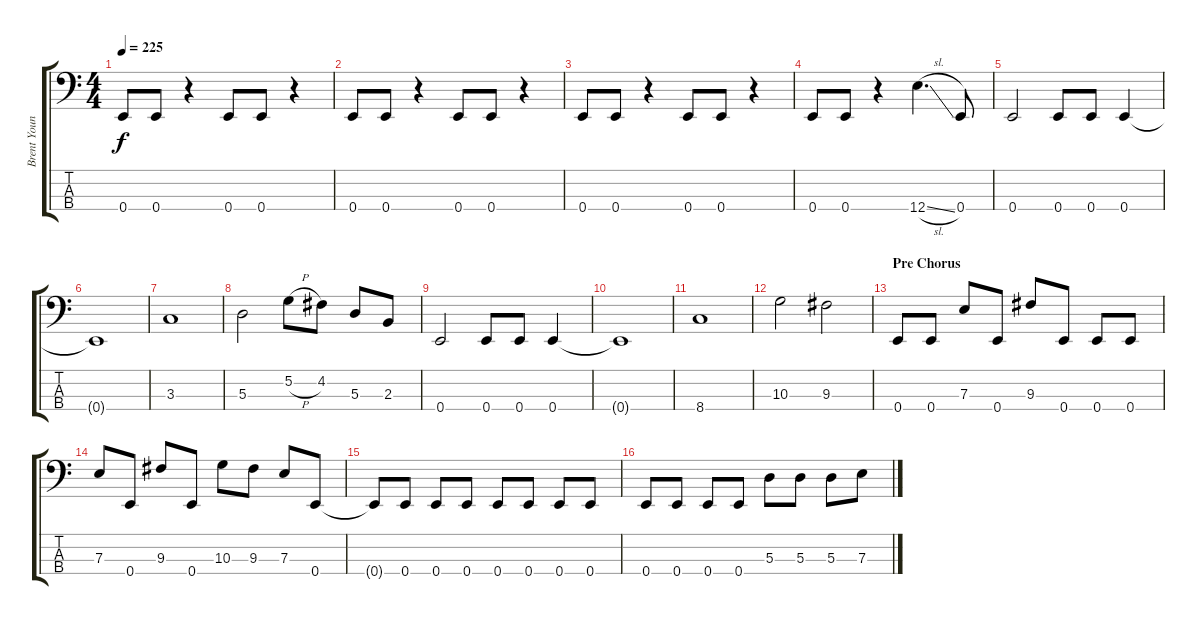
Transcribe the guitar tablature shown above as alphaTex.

\track ("Brent Young" "Brent Youn") {instrument electricbasspick}
\staff {score tabs}
\tuning (G2 D2 A1 E1) {hide}
\ts (4 4)
\tempo 225
\clef f4
\ks c
0.4.8{dy f} 0.4.8 r.4 0.4.8 0.4.8 r.4 |
0.4.8 0.4.8 r.4 0.4.8 0.4.8 r.4 |
0.4.8 0.4.8 r.4 0.4.8 0.4.8 r.4 |
0.4.8 0.4.8 r.4 12.4{sl}.4{d} 0.4.8 |
0.4.2 0.4.8 0.4.8 0.4.4 |
0.4{t}.1 |
3.3.1 |
5.3.2 5.2{h}.8 4.2.8 5.3.8 2.3.8 |
0.4.2 0.4.8 0.4.8 0.4.4 |
0.4{t}.1 |
8.4.1 |
10.3.2 9.3.2 |
\section ("" "Pre Chorus")
0.4.8 0.4.8 7.3.8 0.4.8 9.3.8 0.4.8 0.4.8 0.4.8 |
7.3.8 0.4.8 9.3.8 0.4.8 10.3.8 9.3.8 7.3.8 0.4.8 |
0.4{t}.8 0.4.8 0.4.8 0.4.8 0.4.8 0.4.8 0.4.8 0.4.8 |
0.4.8 0.4.8 0.4.8 0.4.8 5.3.8 5.3.8 5.3.8 7.3.8
